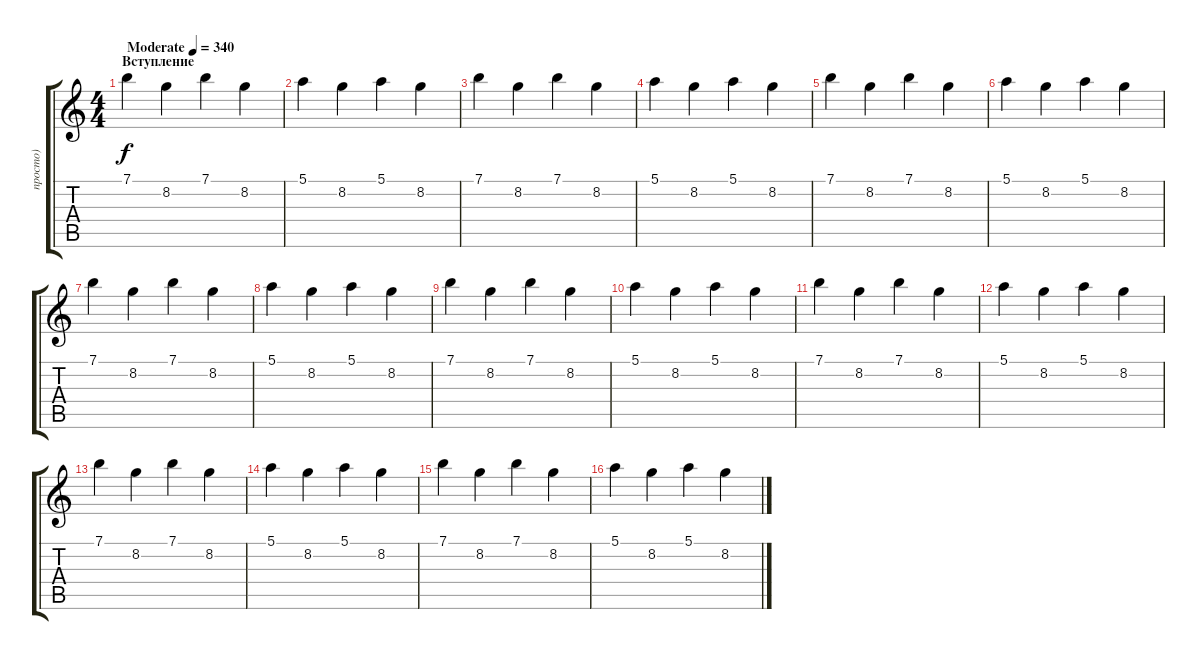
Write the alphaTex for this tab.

\track ("просто)" "просто)") {instrument distortionguitar}
\staff {score tabs}
\tuning (E4 B3 G3 D3 A2 E2) {hide}
\ts (4 4)
\section ("" "Вступление")
\tempo (340 "Moderate")
\clef g2
\ks c
7.1.4{dy f instrument distortionguitar} 8.2.4 7.1.4 8.2.4 |
5.1.4 8.2.4 5.1.4 8.2.4 |
7.1.4 8.2.4 7.1.4 8.2.4 |
5.1.4 8.2.4 5.1.4 8.2.4 |
7.1.4 8.2.4 7.1.4 8.2.4 |
5.1.4 8.2.4 5.1.4 8.2.4 |
7.1.4 8.2.4 7.1.4 8.2.4 |
5.1.4 8.2.4 5.1.4 8.2.4 |
7.1.4 8.2.4 7.1.4 8.2.4 |
5.1.4 8.2.4 5.1.4 8.2.4 |
7.1.4 8.2.4 7.1.4 8.2.4 |
5.1.4 8.2.4 5.1.4 8.2.4 |
7.1.4 8.2.4 7.1.4 8.2.4 |
5.1.4 8.2.4 5.1.4 8.2.4 |
7.1.4 8.2.4 7.1.4 8.2.4 |
5.1.4 8.2.4 5.1.4 8.2.4
